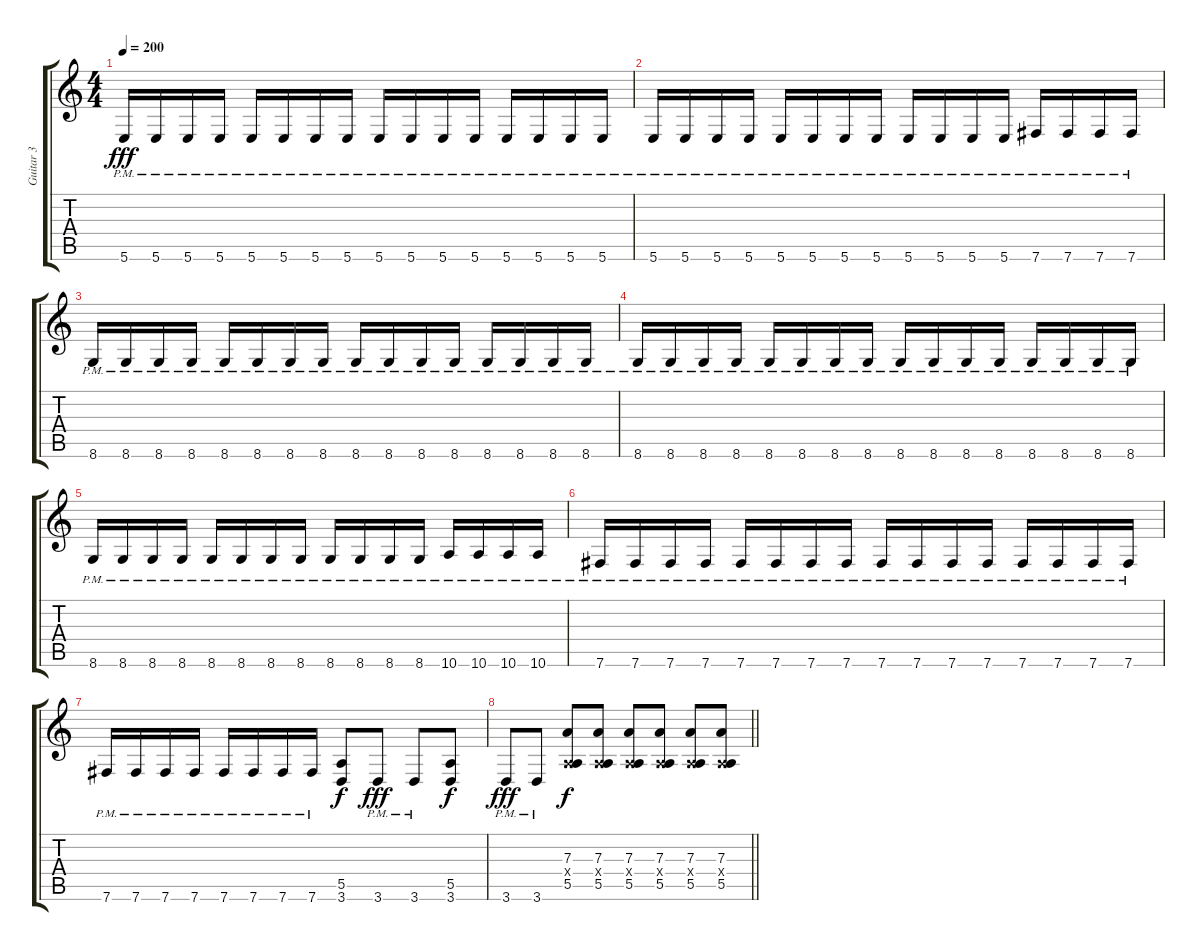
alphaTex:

\track ("Guitar 3" "Guitar 3") {instrument distortionguitar}
\staff {score tabs}
\tuning (B3 Gb3 D3 A2 E2 B1) {hide}
\ts (4 4)
\tempo 200
\clef g2
\ks c
5.6{pm}.16{dy fff} 5.6{pm}.16 5.6{pm}.16 5.6{pm}.16 5.6{pm}.16 5.6{pm}.16 5.6{pm}.16 5.6{pm}.16 5.6{pm}.16 5.6{pm}.16 5.6{pm}.16 5.6{pm}.16 5.6{pm}.16 5.6{pm}.16 5.6{pm}.16 5.6{pm}.16 |
5.6{pm}.16 5.6{pm}.16 5.6{pm}.16 5.6{pm}.16 5.6{pm}.16 5.6{pm}.16 5.6{pm}.16 5.6{pm}.16 5.6{pm}.16 5.6{pm}.16 5.6{pm}.16 5.6{pm}.16 7.6{pm}.16 7.6{pm}.16 7.6{pm}.16 7.6{pm}.16 |
8.6{pm}.16 8.6{pm}.16 8.6{pm}.16 8.6{pm}.16 8.6{pm}.16 8.6{pm}.16 8.6{pm}.16 8.6{pm}.16 8.6{pm}.16 8.6{pm}.16 8.6{pm}.16 8.6{pm}.16 8.6{pm}.16 8.6{pm}.16 8.6{pm}.16 8.6{pm}.16 |
8.6{pm}.16 8.6{pm}.16 8.6{pm}.16 8.6{pm}.16 8.6{pm}.16 8.6{pm}.16 8.6{pm}.16 8.6{pm}.16 8.6{pm}.16 8.6{pm}.16 8.6{pm}.16 8.6{pm}.16 8.6{pm}.16 8.6{pm}.16 8.6{pm}.16 8.6{pm}.16 |
8.6{pm}.16 8.6{pm}.16 8.6{pm}.16 8.6{pm}.16 8.6{pm}.16 8.6{pm}.16 8.6{pm}.16 8.6{pm}.16 8.6{pm}.16 8.6{pm}.16 8.6{pm}.16 8.6{pm}.16 10.6{pm}.16 10.6{pm}.16 10.6{pm}.16 10.6{pm}.16 |
7.6{pm}.16 7.6{pm}.16 7.6{pm}.16 7.6{pm}.16 7.6{pm}.16 7.6{pm}.16 7.6{pm}.16 7.6{pm}.16 7.6{pm}.16 7.6{pm}.16 7.6{pm}.16 7.6{pm}.16 7.6{pm}.16 7.6{pm}.16 7.6{pm}.16 7.6{pm}.16 |
7.6{pm}.16 7.6{pm}.16 7.6{pm}.16 7.6{pm}.16 7.6{pm}.16 7.6{pm}.16 7.6{pm}.16 7.6{pm}.16 (5.5 3.6).8{dy f} 3.6{pm}.8{dy fff} 3.6{pm}.8 (5.5 3.6).8{dy f} |
\barLineRight lightlight
3.6{pm}.8{dy fff} 3.6{pm}.8 (7.3 0.4{x} 5.5).8{dy f} (7.3 0.4{x} 5.5).8 (7.3 0.4{x} 5.5).8 (7.3 0.4{x} 5.5).8 (7.3 0.4{x} 5.5).8 (7.3 0.4{x} 5.5).8
